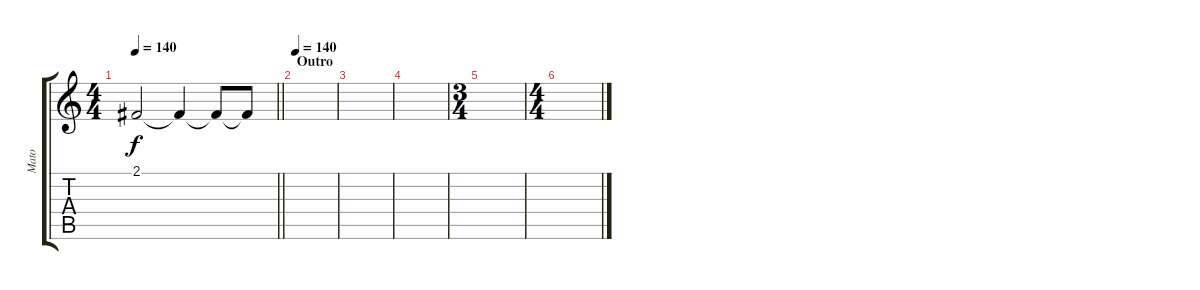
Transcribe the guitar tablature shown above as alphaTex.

\track ("Mato" "Mato") {instrument clarinet}
\staff {score tabs}
\tuning (E4 B3 G3 D3 A2 E2) {hide}
\ts (4 4)
\tempo 140
\clef g2
\barLineRight lightlight
\ks c
2.1{t}.2{dy f} 2.1{t}.4 2.1{t}.8 2.1{t}.8 |
\section ("" "Outro")
\tempo 140
|
|
|
\ts (3 4)
|
\ts (4 4)
